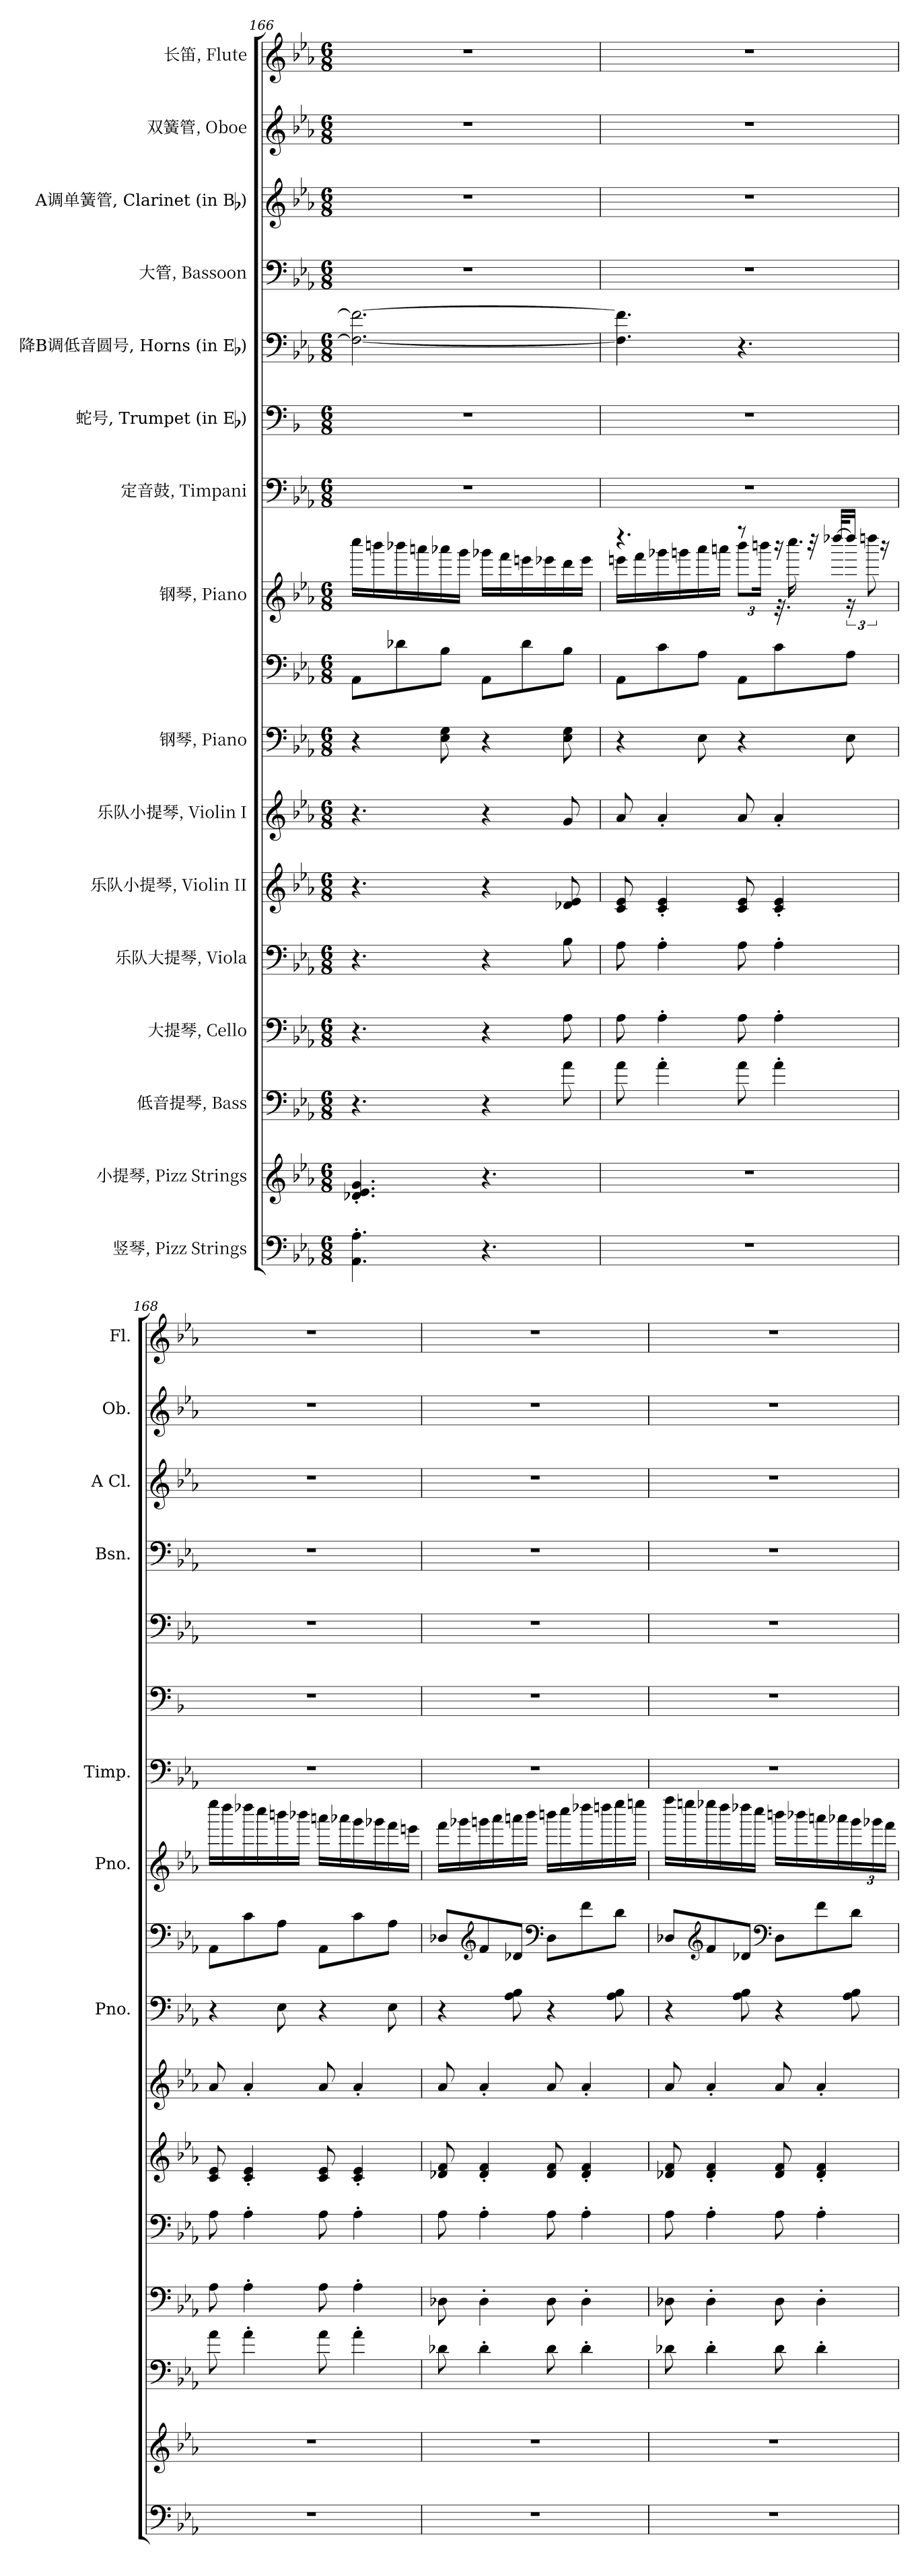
**kern	**kern	**kern	**kern	**kern	**kern	**kern	**kern	**kern	**kern	**kern	**kern	**kern	**kern	**kern	**kern	**kern
*part16	*part15	*part14	*part13	*part12	*part11	*part10	*part9	*part9	*part8	*part7	*part6	*part5	*part4	*part3	*part2	*part1
*staff17	*staff16	*staff15	*staff14	*staff13	*staff12	*staff11	*staff10	*staff9	*staff8	*staff7	*staff6	*staff5	*staff4	*staff3	*staff2	*staff1
*I"竖琴, Pizz Strings	*I"小提琴, Pizz Strings	*I"低音提琴, Bass	*I"大提琴, Cello	*I"乐队大提琴, Viola	*I"乐队小提琴, Violin II	*I"乐队小提琴, Violin I	*I"钢琴, Piano	*	*I"钢琴, Piano	*I"定音鼓, Timpani	*I"蛇号, Trumpet (in Eb)	*I"降B调低音圆号, Horns (in Eb)	*I"大管, Bassoon	*I"A调单簧管, Clarinet (in Bb)	*I"双簧管, Oboe	*I"长笛, Flute
*	*	*	*	*	*	*	*I'Pno.	*	*I'Pno.	*I'Timp.	*	*	*I'Bsn.	*I'A Cl.	*I'Ob.	*I'Fl.
*clefF4	*clefG2	*clefF4	*clefF4	*clefF4	*clefG2	*clefG2	*clefF4	*clefF4	*clefG2	*clefF4	*clefF4	*clefF4	*clefF4	*clefG2	*clefG2	*clefG2
*	*	*ITrd7c12	*	*	*	*	*	*	*	*	*ITrd1c2	*ITrd1c2	*	*ITrd2c3	*	*
*k[b-e-a-]	*k[b-e-a-]	*k[b-e-a-]	*k[b-e-a-]	*k[b-e-a-]	*k[b-e-a-]	*k[b-e-a-]	*k[b-e-a-]	*k[b-e-a-]	*k[b-e-a-]	*k[b-e-a-]	*k[b-e-a-]	*k[b-e-a-d-g-]	*k[b-e-a-]	*k[]	*k[b-e-a-]	*k[b-e-a-]
*M6/8	*M6/8	*M6/8	*M6/8	*M6/8	*M6/8	*M6/8	*M6/8	*M6/8	*M6/8	*M6/8	*M6/8	*M6/8	*M6/8	*M6/8	*M6/8	*M6/8
=166	=166	=166	=166	=166	=166	=166	=166	=166	=166	=166	=166	=166	=166	=166	=166	=166
4.AA-\' 4.A-\'	4.d-X/' 4.e-/' 4.g/'	4.r	4.r	4.r	4.r	4.r	4r	8AA-\L	16cccc\LL	2.r	2.r	2.E-\_ 2.e-\_	2.r	2.r	2.r	2.r
.	.	.	.	.	.	.	.	.	16bbbn\	.	.	.	.	.	.	.
.	.	.	.	.	.	.	.	8d-X\	16bbb-X\	.	.	.	.	.	.	.
.	.	.	.	.	.	.	.	.	16aaan\	.	.	.	.	.	.	.
.	.	.	.	.	.	.	8E-\ 8G\	8B-\J	16aaa-X\	.	.	.	.	.	.	.
.	.	.	.	.	.	.	.	.	16ggg\JJ	.	.	.	.	.	.	.
4.r	4.r	4r	4r	4r	4r	4r	4r	8AA-\L	16ggg-X\LL	.	.	.	.	.	.	.
.	.	.	.	.	.	.	.	.	16fff\	.	.	.	.	.	.	.
.	.	.	.	.	.	.	.	8d-\	16eeen\	.	.	.	.	.	.	.
.	.	.	.	.	.	.	.	.	16eee-X\	.	.	.	.	.	.	.
.	.	8A-\	8A-\	8B-\	8d-X/ 8e-/	8g/	8E-\ 8G\	8B-\J	16ddd\	.	.	.	.	.	.	.
.	.	.	.	.	.	.	.	.	16eee-\JJ	.	.	.	.	.	.	.
!!LO:PB:g=z
=167	=167	=167	=167	=167	=167	=167	=167	=167	=167	=167	=167	=167	=167	=167	=167	=167
*	*	*	*	*	*	*	*	*	*^	*	*	*	*	*	*	*
2.r	2.r	8A-\	8A-\	8A-\	8c/ 8e-/	8a-/	4r	8AA-\L	4.r	16eeen\LL	2.r	2.r	4.E-\] 4.e-\]	2.r	2.r	2.r	2.r
.	.	.	.	.	.	.	.	.	.	16fff\	.	.	.	.	.	.	.
.	.	4A-'\	4A-'\	4A-'\	4c/' 4e-/'	4a-'/	.	8c\	.	16ggg-X\	.	.	.	.	.	.	.
.	.	.	.	.	.	.	.	.	.	16gggn\	.	.	.	.	.	.	.
.	.	.	.	.	.	.	8E-\	8A-\J	.	16aaa-\	.	.	.	.	.	.	.
.	.	.	.	.	.	.	.	.	.	16aaan\JJ	.	.	.	.	.	.	.
*	*	*	*	*	*	*	*	*	*	*Xbrackettup	*	*	*	*	*	*	*
.	.	8A-\	8A-\	8A-\	8c/ 8e-/	8a-/	4r	8AA-\L	8r	12bbb-\L	.	.	4.r	.	.	.	.
.	.	.	.	.	.	.	.	.	.	24bbbn\Jk	.	.	.	.	.	.	.
.	.	4A-'\	4A-'\	4A-'\	4c/' 4e-/'	4a-'/	.	8c\	16r	32r	.	.	.	.	.	.	.
.	.	.	.	.	.	.	.	.	.	16.cccc'\	.	.	.	.	.	.	.
.	.	.	.	.	.	.	.	.	32r	.	.	.	.	.	.	.	.
.	.	.	.	.	.	.	.	.	[32dddd-X/KLL	.	.	.	.	.	.	.	.
*	*	*	*	*	*	*	*	*	*	*brackettup	*	*	*	*	*	*	*
.	.	.	.	.	.	.	8E-\	8A-\J	16dddd-/JJ]	24r	.	.	.	.	.	.	.
.	.	.	.	.	.	.	.	.	.	12ddddn\	.	.	.	.	.	.	.
.	.	.	.	.	.	.	.	.	16r	.	.	.	.	.	.	.	.
*	*	*	*	*	*	*	*	*	*v	*v	*	*	*	*	*	*	*
!!LO:PB:g=z
=168	=168	=168	=168	=168	=168	=168	=168	=168	=168	=168	=168	=168	=168	=168	=168	=168
2.r	2.r	8A-\	8A-\	8A-\	8c/ 8e-/	8a-/	4r	8AA-\L	16eeee-\LL	2.r	2.r	2.r	2.r	2.r	2.r	2.r
.	.	.	.	.	.	.	.	.	16dddd\	.	.	.	.	.	.	.
.	.	4A-'\	4A-'\	4A-'\	4c/' 4e-/'	4a-'/	.	8c\	16dddd-X\	.	.	.	.	.	.	.
.	.	.	.	.	.	.	.	.	16cccc\	.	.	.	.	.	.	.
.	.	.	.	.	.	.	8E-\	8A-\J	16bbbn\	.	.	.	.	.	.	.
.	.	.	.	.	.	.	.	.	16bbb-X\JJ	.	.	.	.	.	.	.
.	.	8A-\	8A-\	8A-\	8c/ 8e-/	8a-/	4r	8AA-\L	16aaan\LL	.	.	.	.	.	.	.
.	.	.	.	.	.	.	.	.	16aaa-X\	.	.	.	.	.	.	.
.	.	4A-'\	4A-'\	4A-'\	4c/' 4e-/'	4a-'/	.	8c\	16ggg\	.	.	.	.	.	.	.
.	.	.	.	.	.	.	.	.	16ggg-X\	.	.	.	.	.	.	.
.	.	.	.	.	.	.	8E-\	8A-\J	16fff\	.	.	.	.	.	.	.
.	.	.	.	.	.	.	.	.	16eeen\JJ	.	.	.	.	.	.	.
=169	=169	=169	=169	=169	=169	=169	=169	=169	=169	=169	=169	=169	=169	=169	=169	=169
2.r	2.r	8D-X\	8D-X\	8A-\	8d-X/ 8f/	8a-/	4r	8D-X/L	16fff\LL	2.r	2.r	2.r	2.r	2.r	2.r	2.r
.	.	.	.	.	.	.	.	.	16ggg-X\	.	.	.	.	.	.	.
*	*	*	*	*	*	*	*	*clefG2	*	*	*	*	*	*	*	*
.	.	4D-'\	4D-'\	4A-'\	4d-/' 4f/'	4a-'/	.	8f/	16gggn\	.	.	.	.	.	.	.
.	.	.	.	.	.	.	.	.	16aaa-\	.	.	.	.	.	.	.
.	.	.	.	.	.	.	8A-\ 8B-\	8d-X/J	16aaan\	.	.	.	.	.	.	.
.	.	.	.	.	.	.	.	.	16bbb-\JJ	.	.	.	.	.	.	.
*	*	*	*	*	*	*	*	*clefF4	*	*	*	*	*	*	*	*
.	.	8D-\	8D-\	8A-\	8d-/ 8f/	8a-/	4r	8D-\L	16bbbn\LL	.	.	.	.	.	.	.
.	.	.	.	.	.	.	.	.	16cccc\	.	.	.	.	.	.	.
.	.	4D-'\	4D-'\	4A-'\	4d-/' 4f/'	4a-'/	.	8f\	16dddd-X\	.	.	.	.	.	.	.
.	.	.	.	.	.	.	.	.	16ddddn\	.	.	.	.	.	.	.
.	.	.	.	.	.	.	8A-\ 8B-\	8d-\J	16eeee-\	.	.	.	.	.	.	.
.	.	.	.	.	.	.	.	.	16eeeen\JJ	.	.	.	.	.	.	.
!!LO:PB:g=z
=170	=170	=170	=170	=170	=170	=170	=170	=170	=170	=170	=170	=170	=170	=170	=170	=170
2.r	2.r	8D-X\	8D-X\	8A-\	8d-X/ 8f/	8a-/	4r	8D-X/L	16ffff\LL	2.r	2.r	2.r	2.r	2.r	2.r	2.r
.	.	.	.	.	.	.	.	.	16eeeen\	.	.	.	.	.	.	.
*	*	*	*	*	*	*	*	*clefG2	*	*	*	*	*	*	*	*
.	.	4D-'\	4D-'\	4A-'\	4d-/' 4f/'	4a-'/	.	8f/	16eeee-X\	.	.	.	.	.	.	.
.	.	.	.	.	.	.	.	.	16dddd\	.	.	.	.	.	.	.
.	.	.	.	.	.	.	8A-\ 8B-\	8d-X/J	16dddd-X\	.	.	.	.	.	.	.
.	.	.	.	.	.	.	.	.	16cccc\JJ	.	.	.	.	.	.	.
*	*	*	*	*	*	*	*	*clefF4	*	*	*	*	*	*	*	*
.	.	8D-\	8D-\	8A-\	8d-/ 8f/	8a-/	4r	8D-\L	16bbbn\LL	.	.	.	.	.	.	.
.	.	.	.	.	.	.	.	.	16bbb-X\	.	.	.	.	.	.	.
.	.	4D-'\	4D-'\	4A-'\	4d-/' 4f/'	4a-'/	.	8f\	16aaan\	.	.	.	.	.	.	.
.	.	.	.	.	.	.	.	.	16aaa-X\	.	.	.	.	.	.	.
*	*	*	*	*	*	*	*	*	*Xbrackettup	*	*	*	*	*	*	*
.	.	.	.	.	.	.	8A-\ 8B-\	8d-\J	24ggg\	.	.	.	.	.	.	.
.	.	.	.	.	.	.	.	.	24ggg-X\	.	.	.	.	.	.	.
.	.	.	.	.	.	.	.	.	24fff\JJ	.	.	.	.	.	.	.
=	=	=	=	=	=	=	=	=	=	=	=	=	=	=	=	=
*-	*-	*-	*-	*-	*-	*-	*-	*-	*-	*-	*-	*-	*-	*-	*-	*-
